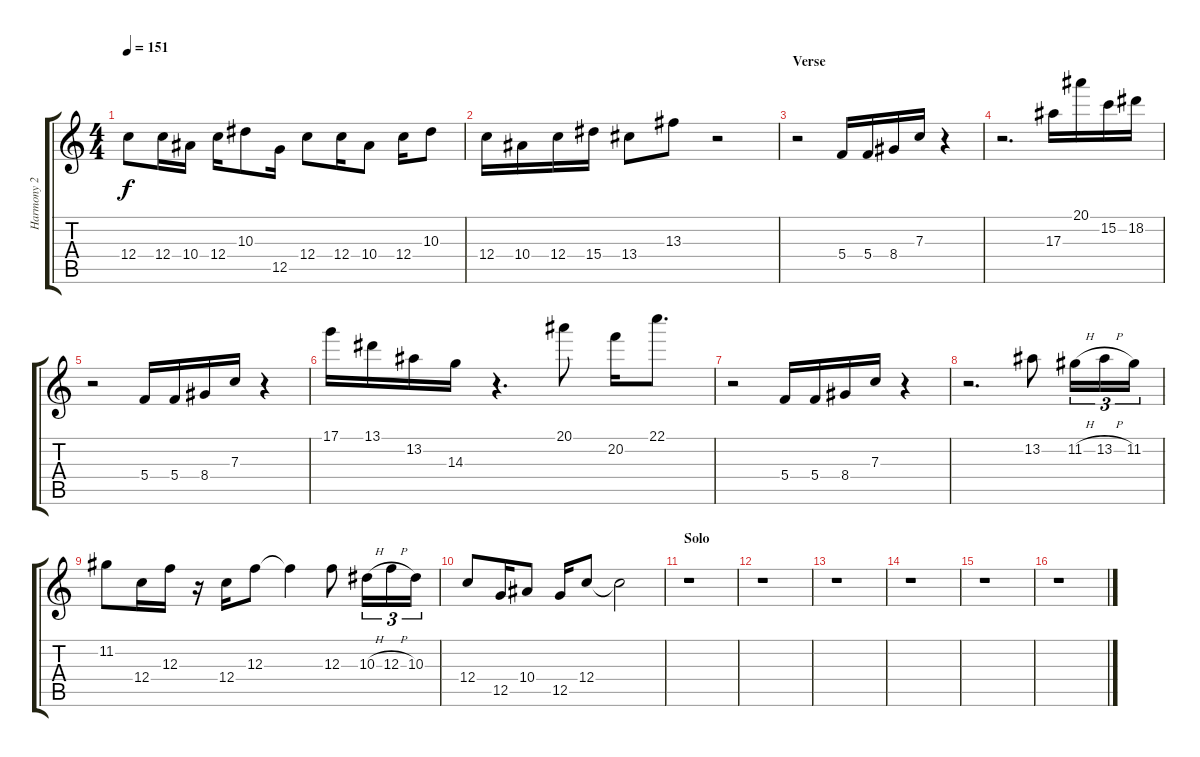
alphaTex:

\track ("Harmony 2" "Harmony 2") {instrument overdrivenguitar}
\staff {score tabs}
\tuning (D4 A3 F3 C3 G2 C2) {hide}
\ts (4 4)
\tempo 151
\clef g2
\ks aminor
12.4.8{dy f} 12.4.16 10.4.16 12.4.16 10.3.8 12.5.16 12.4.8 12.4.16 10.4.8 12.4.16 10.3.8 |
12.4.16 10.4.16 12.4.16 15.4.16 13.4.8 13.3.8 r.2 |
\section ("" "Verse")
r.2 5.4.16 5.4.16 8.4.16 7.3.16 r.4 |
r.2{d} 17.3.16 20.1.16 15.2.16 18.2.16 |
r.2 5.4.16 5.4.16 8.4.16 7.3.16 r.4 |
17.1.16 13.1.16 13.2.16 14.3.16 r.4{d} 20.1.8 20.2.16 22.1.8{d} |
r.2 5.4.16 5.4.16 8.4.16 7.3.16 r.4 |
r.2{d} 13.2.8 11.2{h}.16{tu (3 2)} 13.2{h}.16{tu (3 2)} 11.2.16{tu (3 2)} |
11.2.8 12.4.16 12.3.16 r.16 12.4.16 12.3.8 12.3{t}.4 12.3.8 10.3{h}.16{tu (3 2)} 12.3{h}.16{tu (3 2)} 10.3.16{tu (3 2)} |
12.4.8 12.5.16 10.4.8 12.5.16 12.4.8 12.4{t}.2 |
\section ("" "Solo")
r.1 |
r.1 |
r.1 |
r.1 |
r.1 |
r.1
